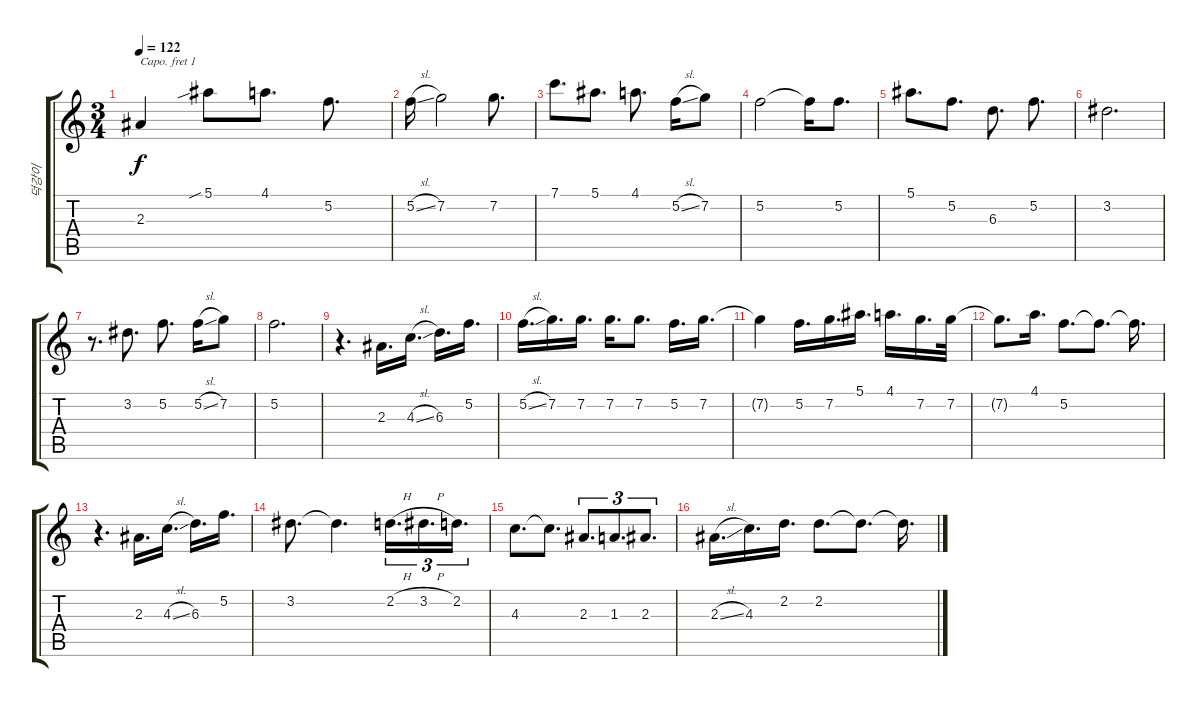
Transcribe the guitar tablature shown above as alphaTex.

\track ("덕강이" "덕강이") {instrument acousticguitarsteel}
\staff {score tabs}
\capo 1
\tuning (E4 B3 G3 D3 A2 E2) {hide}
\ts (3 4)
\tempo 122
\clef g2
\ks c
2.3.4{dy f} 5.1{sib}.8 4.1.8{d} 5.2.8{d} |
5.2{sl}.16 7.2.2 7.2.8{d} |
7.1.8{d} 5.1.8{d} 4.1.8{d} 5.2{sl}.16 7.2.8 |
5.2.2 5.2{t}.16 5.2.8{d} |
5.1.8{d} 5.2.8{d} 6.3.8{d} 5.2.8{d} |
3.2.2{d} |
r.8{d} 3.2.8{d} 5.2.8{d} 5.2{sl}.16 7.2.8 |
5.2.2{d} |
r.4{d} 2.3.16{d} 4.3{sl}.16{d} 6.3.16{d} 5.2.16{d} |
5.2{sl}.16{d} 7.2.16{d} 7.2.16{d} 7.2.16{d} 7.2.8{d} 5.2.16{d} 7.2.16{d} |
7.2{t}.4 5.2.16{d} 7.2.16{d} 5.1.16{d} 4.1.16{d} 7.2.16{d} 7.2.32 |
7.2{t}.8{d} 4.1.16{d} 5.2.8{d} 5.2{t}.8{d} 5.2{t}.16{d} |
r.4{d} 2.3.16{d} 4.3{sl}.16{d} 6.3.16{d} 5.2.16{d} |
3.2.8{d} 3.2{t}.4{d} 2.2{h}.16{d tu (3 2)} 3.2{h}.16{d tu (3 2)} 2.2.16{d tu (3 2)} |
4.3.8{d} 4.3{t}.8{d} 2.3.8{d tu (3 2)} 1.3.8{d tu (3 2)} 2.3.8{d tu (3 2)} |
2.3{sl}.16{d} 4.3.16{d} 2.2.16{d} 2.2.8{d} 2.2{t}.8{d} 2.2{t}.16{d}
